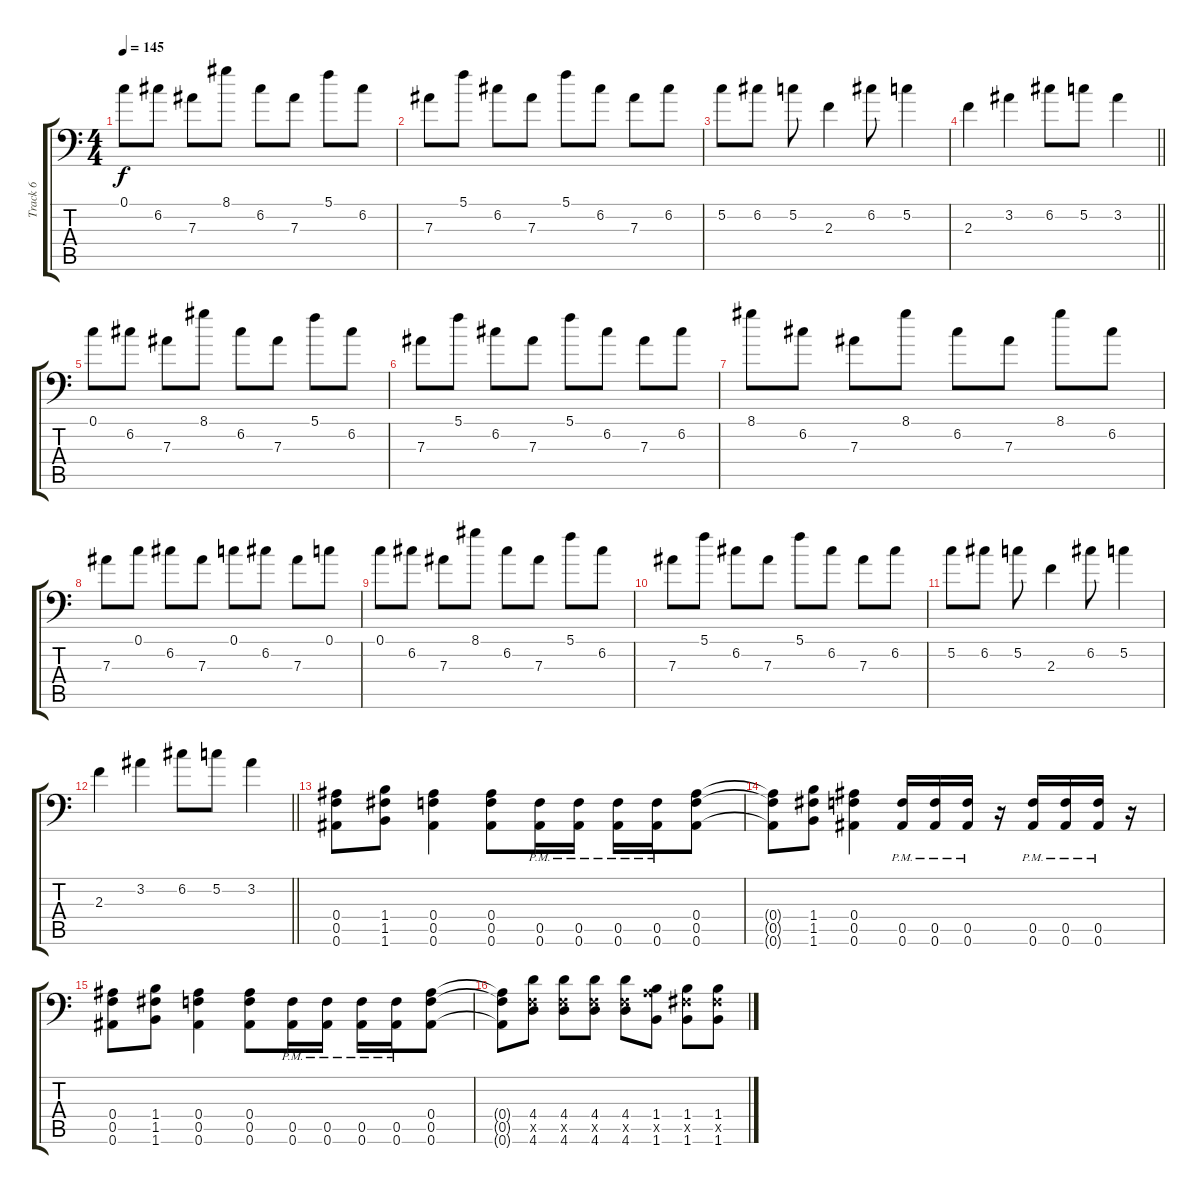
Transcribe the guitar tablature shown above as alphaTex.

\track ("Track 6" "Track 6") {instrument distortionguitar}
\staff {score tabs}
\tuning (C4 G3 Eb3 Bb2 F2 Bb1) {hide}
\ts (4 4)
\tempo 145
\clef f4
\ks c
0.1.8{dy f} 6.2.8 7.3.8 8.1.8 6.2.8 7.3.8 5.1.8 6.2.8 |
7.3.8 5.1.8 6.2.8 7.3.8 5.1.8 6.2.8 7.3.8 6.2.8 |
5.2.8 6.2.8 5.2.8 2.3.4 6.2.8 5.2.4 |
\barLineRight lightlight
2.3.4 3.2.4 6.2.8 5.2.8 3.2.4 |
0.1.8 6.2.8 7.3.8 8.1.8 6.2.8 7.3.8 5.1.8 6.2.8 |
7.3.8 5.1.8 6.2.8 7.3.8 5.1.8 6.2.8 7.3.8 6.2.8 |
8.1.8 6.2.8 7.3.8 8.1.8 6.2.8 7.3.8 8.1.8 6.2.8 |
7.3.8 0.1.8 6.2.8 7.3.8 0.1.8 6.2.8 7.3.8 0.1.8 |
0.1.8 6.2.8 7.3.8 8.1.8 6.2.8 7.3.8 5.1.8 6.2.8 |
7.3.8 5.1.8 6.2.8 7.3.8 5.1.8 6.2.8 7.3.8 6.2.8 |
5.2.8 6.2.8 5.2.8 2.3.4 6.2.8 5.2.4 |
\barLineRight lightlight
2.3.4 3.2.4 6.2.8 5.2.8 3.2.4 |
\section ("" "")
(0.4 0.5 0.6).8 (1.4 1.5 1.6).8 (0.4 0.5 0.6).4 (0.4 0.5 0.6).8 (0.5{pm} 0.6{pm}).16 (0.5{pm} 0.6{pm}).16 (0.5{pm} 0.6{pm}).16 (0.5{pm} 0.6{pm}).16 (0.4 0.5 0.6).8 |
(0.4{t} 0.5{t} 0.6{t}).8 (1.4 1.5 1.6).8 (0.4 0.5 0.6).4 (0.5{pm} 0.6{pm}).16 (0.5{pm} 0.6{pm}).16 (0.5{pm} 0.6{pm}).16 r.16 (0.5{pm} 0.6{pm}).16 (0.5{pm} 0.6{pm}).16 (0.5{pm} 0.6{pm}).16 r.16 |
(0.4 0.5 0.6).8 (1.4 1.5 1.6).8 (0.4 0.5 0.6).4 (0.4 0.5 0.6).8 (0.5{pm} 0.6{pm}).16 (0.5{pm} 0.6{pm}).16 (0.5{pm} 0.6{pm}).16 (0.5{pm} 0.6{pm}).16 (0.4 0.5 0.6).8 |
(0.4{t} 0.5{t} 0.6{t}).8 (4.4 0.5{x} 4.6).8 (4.4 0.5{x} 4.6).8 (4.4 0.5{x} 4.6).8 (4.4 0.5{x} 4.6).8 (1.4 4.5{x} 1.6).8 (1.4 1.5{x} 1.6).8 (1.4 1.5{x} 1.6).8
